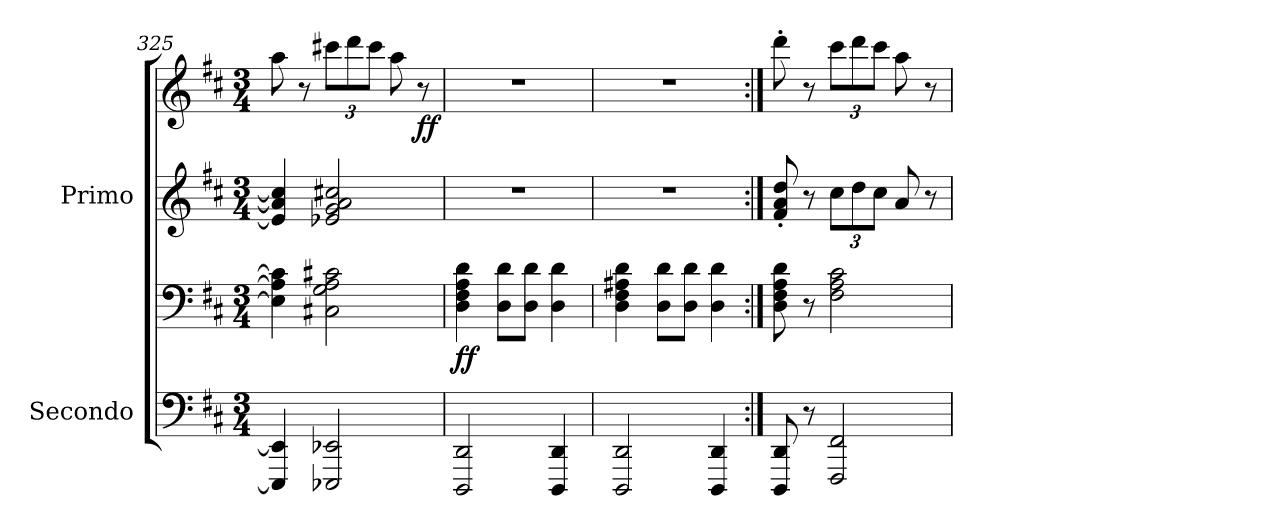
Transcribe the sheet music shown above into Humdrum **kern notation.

**kern	**kern	**dynam	**kern	**kern	**dynam
*part2	*part2	*part2	*part1	*part1	*part1
*staff4	*staff3	*staff3/4	*staff2	*staff1	*staff1/2
*I"Secondo	*	*	*I"Primo	*	*
*I'Sec.	*	*	*I'Pri.	*	*
*clefF4	*clefF4	*	*clefG2	*clefG2	*
*k[f#c#]	*k[f#c#]	*	*k[f#c#]	*k[f#c#]	*
*M3/4	*M3/4	*	*M3/4	*M3/4	*
=325	=325	=325	=325	=325	=325
4EEE/] 4EE/]	4E\] 4A\] 4c\]	.	4e/] 4a/] 4cc/]	8aa\	.
.	.	.	.	8r	.
*	*	*	*	*Xbrackettup	*
2EEE-X/ 2EE-X/	2C#X\ 2G\ 2A\ 2c#X\	.	2e-X/ 2g/ 2a/ 2cc#X/	12ccc#X\L	.
.	.	.	.	12ddd\	.
.	.	.	.	12ccc#\J	.
.	.	.	.	8aa\	.
!	!	!	!	!	!LO:DY:b
.	.	.	.	8r	ff
=326	=326	=326	=326	=326	=326
!	!	!LO:DY:b	!	!	!
2DDD/ 2DD/	4D\ 4F#\ 4A\ 4d\	ff	2.r	2.r	.
.	8D\ 8d\L	.	.	.	.
.	8D\ 8d\J	.	.	.	.
4DDD/ 4DD/	4D\ 4d\	.	.	.	.
=327	=327	=327	=327	=327	=327
2DDD/ 2DD/	4D\ 4F#\ 4A#X\ 4d\	.	2.r	2.r	.
.	8D\ 8d\L	.	.	.	.
.	8D\ 8d\J	.	.	.	.
4DDD/ 4DD/	4D\ 4d\	.	.	.	.
!!LO:LB:g=z
=328:|!	=328:|!	=328:|!	=328:|!	=328:|!	=328:|!
*	*	*	*	*MM174	*
8DDD/ 8DD/	8D\ 8F#\ 8A\ 8d\	.	8f#/' 8a/' 8dd/'	8ddd'\	.
8r	8r	.	8r	8r	.
*	*	*	*Xbrackettup	*	*
2FFF#/ 2FF#/	2F#\ 2A\ 2c#\	.	12cc#\L	12ccc#\L	.
.	.	.	12dd\	12ddd\	.
.	.	.	12cc#\J	12ccc#\J	.
.	.	.	8a/	8aa\	.
.	.	.	8r	8r	.
=	=	=	=	=	=
*-	*-	*-	*-	*-	*-
